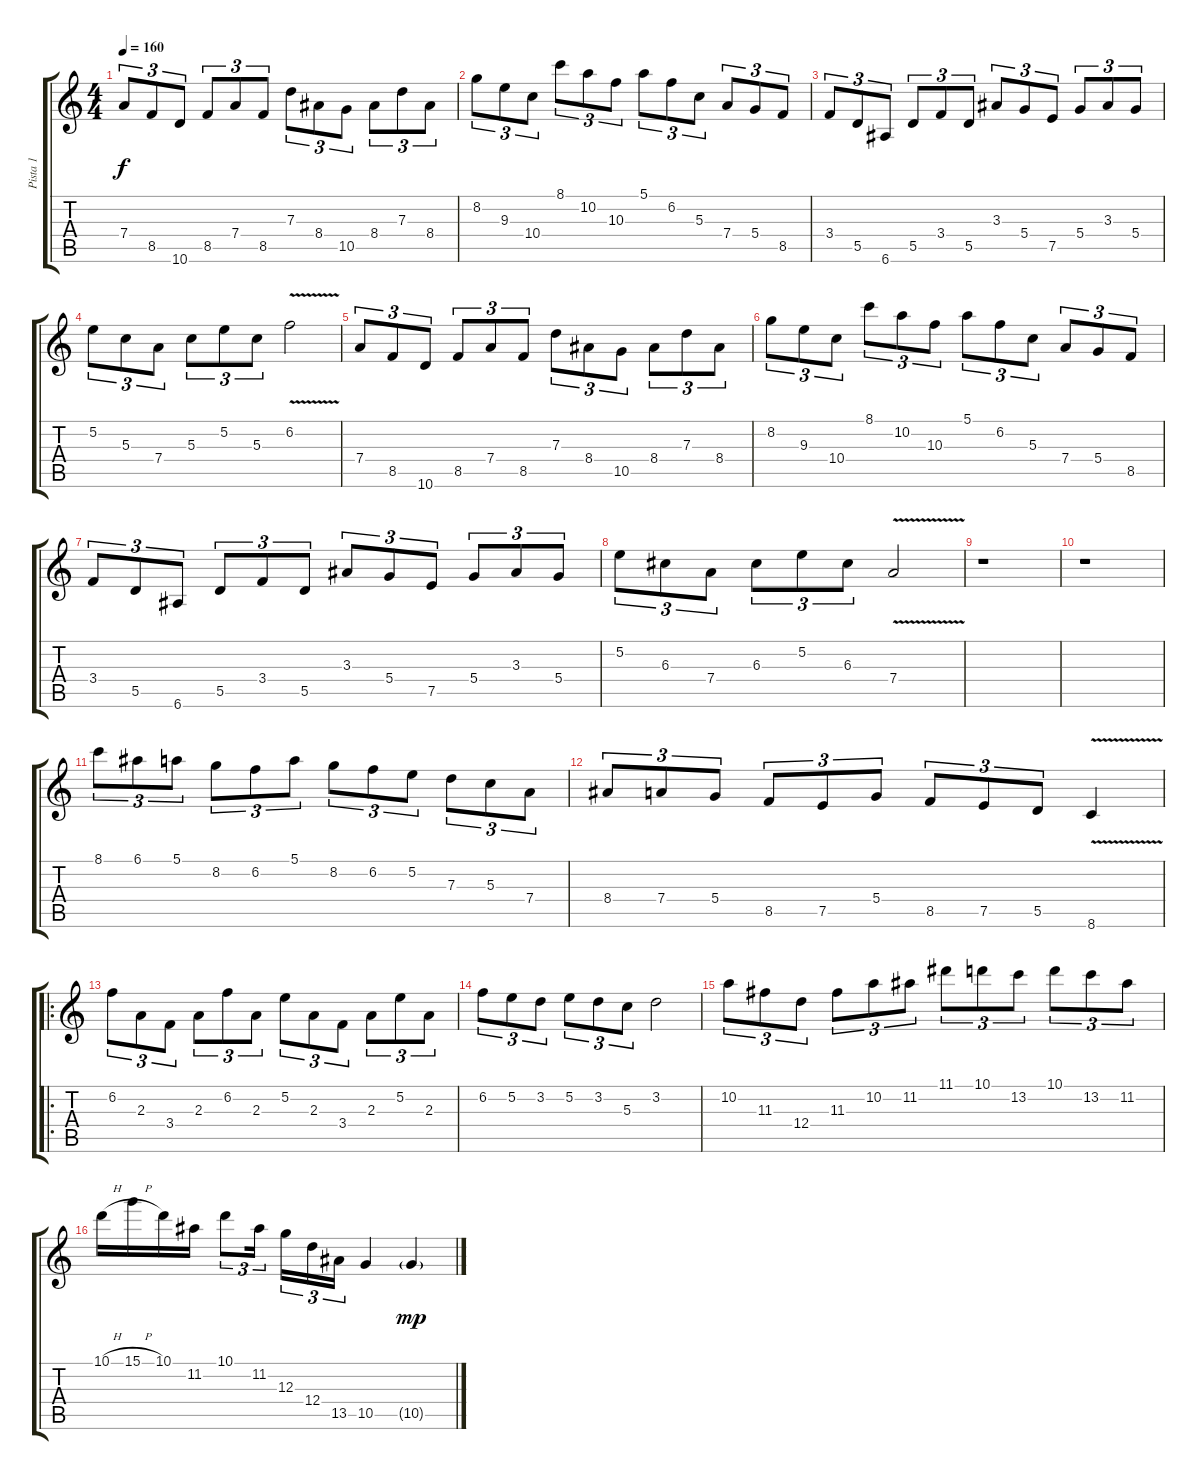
\track ("Pista 1" "Pista 1") {instrument overdrivenguitar}
\staff {score tabs}
\tuning (E4 B3 G3 D3 A2 E2) {hide}
\ts (4 4)
\tempo 160
\clef g2
\ks c
7.4.8{tu (3 2) dy f instrument overdrivenguitar} 8.5.8{tu (3 2)} 10.6.8{tu (3 2)} 8.5.8{tu (3 2)} 7.4.8{tu (3 2)} 8.5.8{tu (3 2)} 7.3.8{tu (3 2)} 8.4.8{tu (3 2)} 10.5.8{tu (3 2)} 8.4.8{tu (3 2)} 7.3.8{tu (3 2)} 8.4.8{tu (3 2)} |
8.2.8{tu (3 2)} 9.3.8{tu (3 2)} 10.4.8{tu (3 2)} 8.1.8{tu (3 2)} 10.2.8{tu (3 2)} 10.3.8{tu (3 2)} 5.1.8{tu (3 2)} 6.2.8{tu (3 2)} 5.3.8{tu (3 2)} 7.4.8{tu (3 2)} 5.4.8{tu (3 2)} 8.5.8{tu (3 2)} |
3.4.8{tu (3 2)} 5.5.8{tu (3 2)} 6.6.8{tu (3 2)} 5.5.8{tu (3 2)} 3.4.8{tu (3 2)} 5.5.8{tu (3 2)} 3.3.8{tu (3 2)} 5.4.8{tu (3 2)} 7.5.8{tu (3 2)} 5.4.8{tu (3 2)} 3.3.8{tu (3 2)} 5.4.8{tu (3 2)} |
5.2.8{tu (3 2)} 5.3.8{tu (3 2)} 7.4.8{tu (3 2)} 5.3.8{tu (3 2)} 5.2.8{tu (3 2)} 5.3.8{tu (3 2)} 6.2{v}.2 |
7.4.8{tu (3 2)} 8.5.8{tu (3 2)} 10.6.8{tu (3 2)} 8.5.8{tu (3 2)} 7.4.8{tu (3 2)} 8.5.8{tu (3 2)} 7.3.8{tu (3 2)} 8.4.8{tu (3 2)} 10.5.8{tu (3 2)} 8.4.8{tu (3 2)} 7.3.8{tu (3 2)} 8.4.8{tu (3 2)} |
8.2.8{tu (3 2)} 9.3.8{tu (3 2)} 10.4.8{tu (3 2)} 8.1.8{tu (3 2)} 10.2.8{tu (3 2)} 10.3.8{tu (3 2)} 5.1.8{tu (3 2)} 6.2.8{tu (3 2)} 5.3.8{tu (3 2)} 7.4.8{tu (3 2)} 5.4.8{tu (3 2)} 8.5.8{tu (3 2)} |
3.4.8{tu (3 2)} 5.5.8{tu (3 2)} 6.6.8{tu (3 2)} 5.5.8{tu (3 2)} 3.4.8{tu (3 2)} 5.5.8{tu (3 2)} 3.3.8{tu (3 2)} 5.4.8{tu (3 2)} 7.5.8{tu (3 2)} 5.4.8{tu (3 2)} 3.3.8{tu (3 2)} 5.4.8{tu (3 2)} |
5.2.8{tu (3 2)} 6.3.8{tu (3 2)} 7.4.8{tu (3 2)} 6.3.8{tu (3 2)} 5.2.8{tu (3 2)} 6.3.8{tu (3 2)} 7.4{v}.2 |
r.1 |
r.1 |
8.1.8{tu (3 2)} 6.1.8{tu (3 2)} 5.1.8{tu (3 2)} 8.2.8{tu (3 2)} 6.2.8{tu (3 2)} 5.1.8{tu (3 2)} 8.2.8{tu (3 2)} 6.2.8{tu (3 2)} 5.2.8{tu (3 2)} 7.3.8{tu (3 2)} 5.3.8{tu (3 2)} 7.4.8{tu (3 2)} |
8.4.8{tu (3 2)} 7.4.8{tu (3 2)} 5.4.8{tu (3 2)} 8.5.8{tu (3 2)} 7.5.8{tu (3 2)} 5.4.8{tu (3 2)} 8.5.8{tu (3 2)} 7.5.8{tu (3 2)} 5.5.8{tu (3 2)} 8.6{v}.4 |
\ro
6.2.8{tu (3 2)} 2.3.8{tu (3 2)} 3.4.8{tu (3 2)} 2.3.8{tu (3 2)} 6.2.8{tu (3 2)} 2.3.8{tu (3 2)} 5.2.8{tu (3 2)} 2.3.8{tu (3 2)} 3.4.8{tu (3 2)} 2.3.8{tu (3 2)} 5.2.8{tu (3 2)} 2.3.8{tu (3 2)} |
6.2.8{tu (3 2)} 5.2.8{tu (3 2)} 3.2.8{tu (3 2)} 5.2.8{tu (3 2)} 3.2.8{tu (3 2)} 5.3.8{tu (3 2)} 3.2.2 |
10.2.8{tu (3 2)} 11.3.8{tu (3 2)} 12.4.8{tu (3 2)} 11.3.8{tu (3 2)} 10.2.8{tu (3 2)} 11.2.8{tu (3 2)} 11.1.8{tu (3 2)} 10.1.8{tu (3 2)} 13.2.8{tu (3 2)} 10.1.8{tu (3 2)} 13.2.8{tu (3 2)} 11.2.8{tu (3 2)} |
10.1{h}.16 15.1{h}.16 10.1.16 11.2.16 10.1.8{tu (3 2)} 11.2.16{tu (3 2)} 12.3.16{tu (3 2)} 12.4.16{tu (3 2)} 13.5.16{tu (3 2)} 10.5.4 10.5{g}.4{dy mp}
